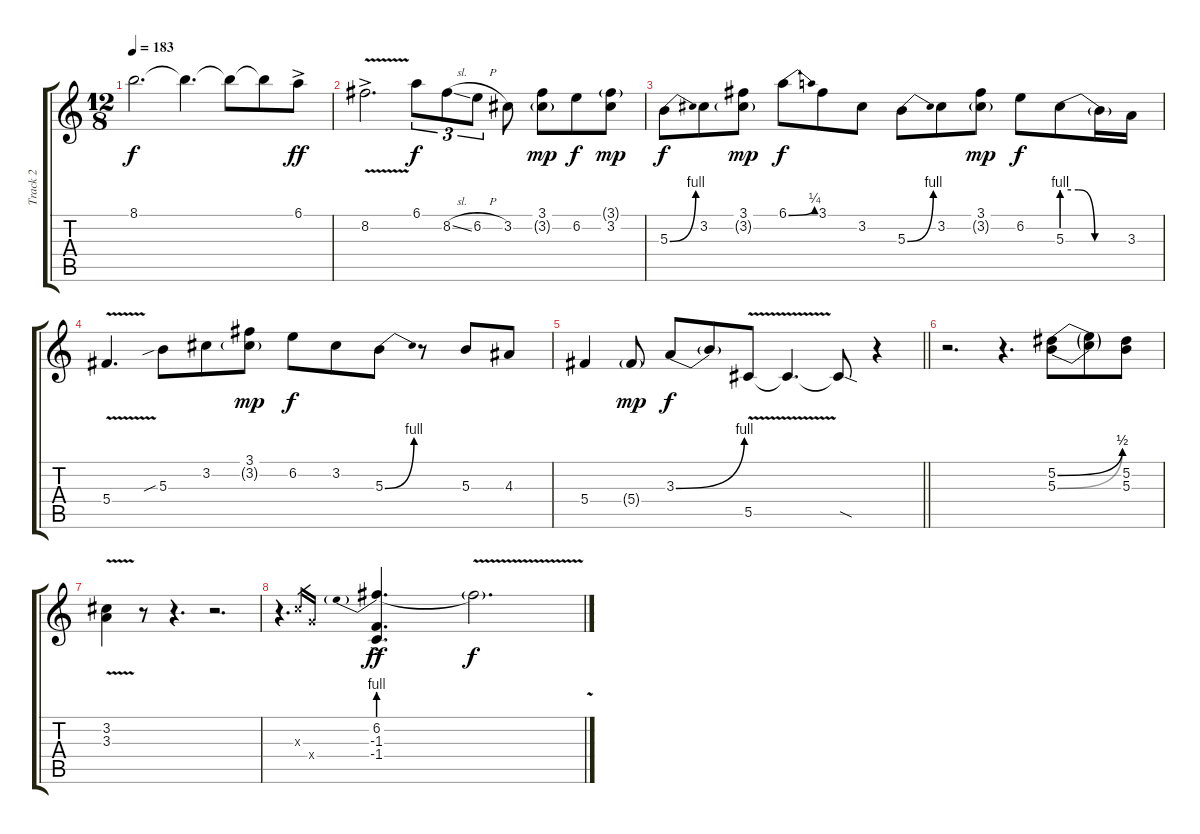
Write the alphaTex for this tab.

\track ("Track 2" "Track 2") {instrument overdrivenguitar}
\staff {score tabs}
\tuning (Eb4 Bb3 Gb3 Db3 Ab2 Eb2) {hide}
\ts (12 8)
\tempo 183
\clef g2
\ks c
8.1{t}.2{d dy f} 8.1{t}.4{d} 8.1{t}.8 8.1{t}.8 6.1{ac}.8{dy ff} |
8.2{v ac}.2{d} 6.1.8{tu (3 2) dy f} 8.2{sl}.8{tu (3 2)} 6.2{h}.8{tu (3 2)} 3.2.8 (3.1 3.2{g}).8{dy mp} 6.2.8{dy f} (3.1{g} 3.2).8{dy mp} |
5.3{be (bend 0 0 60 4)}.8{dy f} 3.2.8 (3.1 3.2{g}).8{dy mp} 6.1{be (bend 0 0 60 1)}.8{dy f} 3.1.8 3.2.8 5.3{be (bend 0 0 60 4)}.8 3.2.8 (3.1 3.2{g}).8{dy mp} 6.2.8{dy f} 5.3{be (custom 0 4 15 4 30 0 60 0)}.8 5.3{t}.16 3.3.16 |
5.4{v}.4{d} 5.3{sib}.8 3.2.8 (3.1 3.2{g}).8{dy mp} 6.2.8{dy f} 3.2.8 5.3{be (bend 0 0 60 4)}.8 r.8 5.3.8 4.3.8 |
\barLineRight lightlight
5.4.4 5.4{g}.8{dy mp} 3.3{be (bend 0 0 60 4)}.8{dy f} 3.3{t}.8 5.5{v}.8 5.5{t}.4{d} 5.5{sod t}.8 r.4 |
r.2{d} r.4{d} (5.2{be (bend 0 0 60 2)} 5.3{be (bend 0 0 60 2)}).8 (5.2{t} 5.3{t}).8 (5.2 5.3).8 |
(3.2{v} 3.3{v}).4 r.8 r.4{d} r.2{d} |
r.4{d} 6.3{x}.16{gr} 6.4{x}.16{gr} (6.2{be (prebend 0 4 60 4) ac} -1.3 -1.4).4{d dy ff} 6.2{v t}.2{d dy f}
